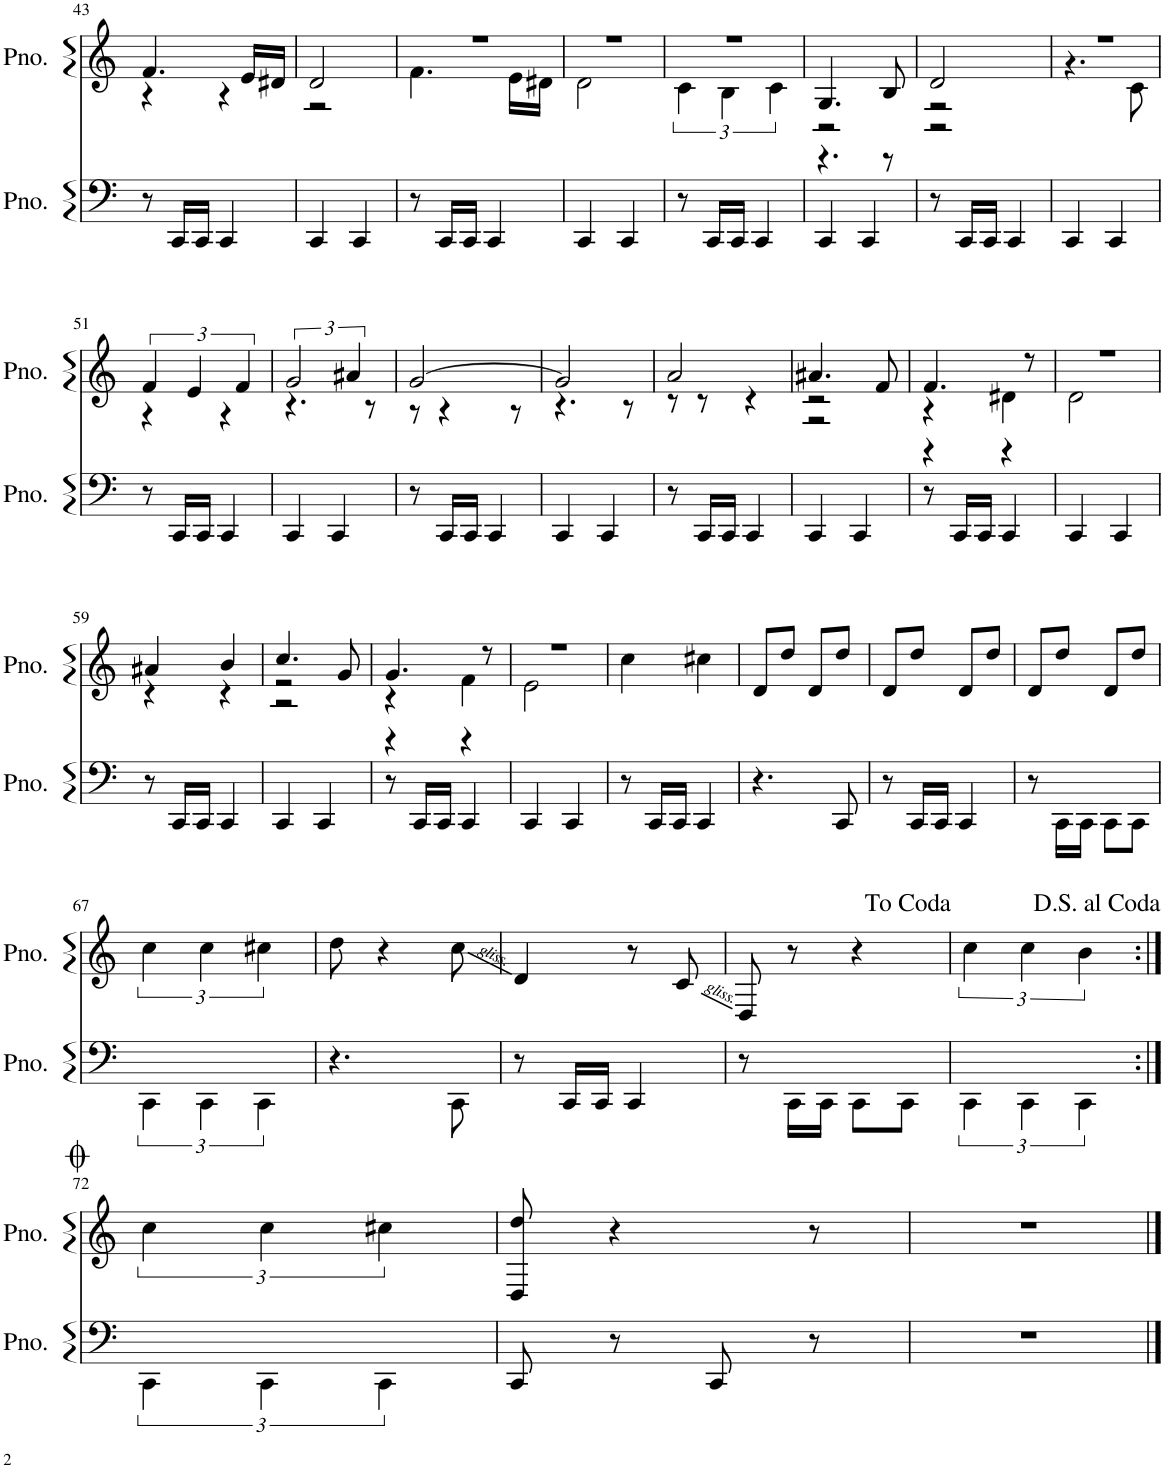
**kern	**kern
*part2	*part1
*staff2	*staff1
*I"Piano	*I"Piano
*I'Pno.	*I'Pno.
!!LO:PB:g=z
*clefF4	*clefG2
*k[]	*k[]
*M2/4	*M2/4
=43	=43
*	*^
8r	4.f/	4r
16CC/LL	.	.
16CC/JJ	.	.
4CC/	.	4r
.	16e/LL	.
.	16d#X/JJ	.
=44	=44	=44
4CC/	2d/	2r
4CC/	.	.
=45	=45	=45
8r	2r	4.f\
16CC/LL	.	.
16CC/JJ	.	.
4CC/	.	.
.	.	16e\LL
.	.	16d#X\JJ
=46	=46	=46
4CC/	2r	2d\
4CC/	.	.
=47	=47	=47
8r	2r	6c\
16CC/LL	.	.
.	.	6B\
16CC/JJ	.	.
4CC/	.	.
.	.	6c\
=48	=48	=48
*	*	*^
4CC/	4.G/	2r	4.r
4CC/	.	.	.
.	8B/	.	8r
=49	=49	=49	=49
8r	2d/	2r	2r
16CC/LL	.	.	.
16CC/JJ	.	.	.
4CC/	.	.	.
*	*	*v	*v
=50	=50	=50
4CC/	2r	4.r
4CC/	.	.
.	.	8c\
!!LO:LB:g=z	!!
=51	=51	=51
8r	6f/	4r
16CC/LL	.	.
.	6e/	.
16CC/JJ	.	.
4CC/	.	4r
.	6f/	.
=52	=52	=52
4CC/	3g/	4.r
4CC/	.	.
.	6a#X/	.
.	.	8r
=53	=53	=53
8r	[2g/	8r
16CC/LL	.	4r
16CC/JJ	.	.
4CC/	.	.
.	.	8r
=54	=54	=54
4CC/	2g/]	4.r
4CC/	.	.
.	.	8r
=55	=55	=55
8r	2a/	8r
16CC/LL	.	8r
16CC/JJ	.	.
4CC/	.	4r
=56	=56	=56
*	*	*^
4CC/	4.a#X/	2r	2r
4CC/	.	.	.
.	8f/	.	.
=57	=57	=57	=57
8r	4.f/	4r	4r
16CC/LL	.	.	.
16CC/JJ	.	.	.
4CC/	.	4d#X\	4r
.	8r	.	.
*	*	*v	*v
=58	=58	=58
4CC/	2r	2d\
4CC/	.	.
!!LO:LB:g=z	!!
=59	=59	=59
8r	4a#X/	4r
16CC/LL	.	.
16CC/JJ	.	.
4CC/	4b/	4r
=60	=60	=60
*	*	*^
4CC/	4.cc/	2r	2r
4CC/	.	.	.
.	8g/	.	.
=61	=61	=61	=61
8r	4.g/	4r	4r
16CC/LL	.	.	.
16CC/JJ	.	.	.
4CC/	.	4f\	4r
.	8r	.	.
*	*	*v	*v
=62	=62	=62
4CC/	2r	2e\
4CC/	.	.
*	*v	*v
=63	=63
8r	4cc\
16CC/LL	.
16CC/JJ	.
4CC/	4cc#X\
=64	=64
4.r	8d/L
.	8dd/J
.	8d/L
8CC/	8dd/J
=65	=65
8r	8d/L
16CC/LL	8dd/J
16CC/JJ	.
4CC/	8d/L
.	8dd/J
=66	=66
8r	8d/L
16CC\LL	8dd/J
16CC\JJ	.
8CC\L	8d/L
8CC\J	8dd/J
!!LO:LB:g=z
=67	=67
6CC\	6cc\
6CC\	6cc\
6CC\	6cc#X\
=68	=68
4.r	8dd\
.	4r
8CC\	8cc\
=69	=69
8r	4d/
16CC/LL	.
16CC/JJ	.
4CC/	8r
.	8c/
=70	=70
8r	8D/
16CC\LL	8r
16CC\JJ	.
8CC\L	4r
8CC\J	.
=71	=71
6CC\	6cc\
6CC\	6cc\
6CC\	6b\
!!LO:LB:g=z
=72:|!	=72:|!
6CC\	6cc\
6CC\	6cc\
6CC\	6cc#X\
=73	=73
8CC/	8D/ 8dd/
8r	4r
8CC/	.
8r	8r
=74	=74
2r	2r
==	==
*-	*-
